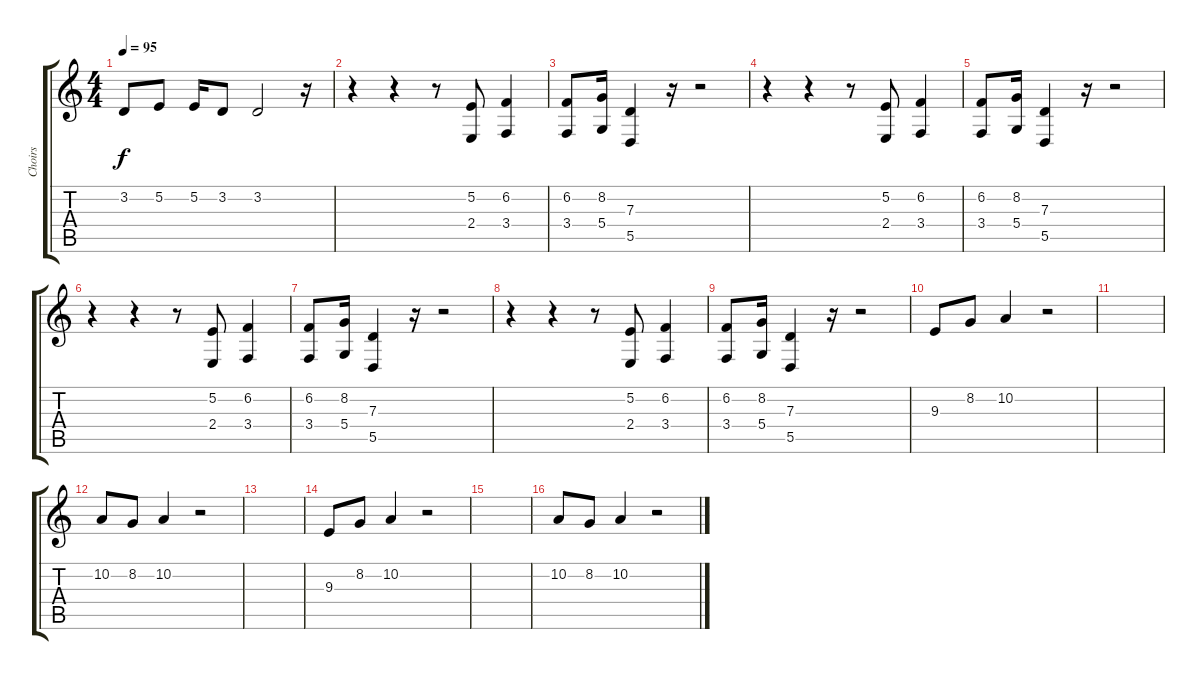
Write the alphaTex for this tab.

\track ("Choirs" "Choirs") {instrument shamisen}
\staff {score tabs}
\tuning (E4 B3 G3 D3 A2 E2) {hide}
\ts (4 4)
\tempo 95
\clef g2
\ks c
3.2.8{dy f} 5.2.8 5.2.16 3.2.8 3.2.2 r.16 |
r.4{volume 11} r.4 r.8 (5.2 2.4).8 (6.2 3.4).4 |
(6.2 3.4).8 (8.2 5.4).16 (7.3 5.5).4 r.16 r.2 |
r.4{volume 11} r.4 r.8 (5.2 2.4).8 (6.2 3.4).4 |
(6.2 3.4).8 (8.2 5.4).16 (7.3 5.5).4 r.16 r.2 |
r.4{volume 11} r.4 r.8 (5.2 2.4).8 (6.2 3.4).4 |
(6.2 3.4).8 (8.2 5.4).16 (7.3 5.5).4 r.16 r.2 |
r.4{volume 11} r.4 r.8 (5.2 2.4).8 (6.2 3.4).4 |
(6.2 3.4).8 (8.2 5.4).16 (7.3 5.5).4 r.16 r.2 |
9.3.8{volume 11} 8.2.8 10.2.4 r.2 |
|
10.2.8{volume 11} 8.2.8 10.2.4 r.2 |
|
9.3.8{volume 11} 8.2.8 10.2.4 r.2 |
|
10.2.8{volume 11} 8.2.8 10.2.4 r.2
